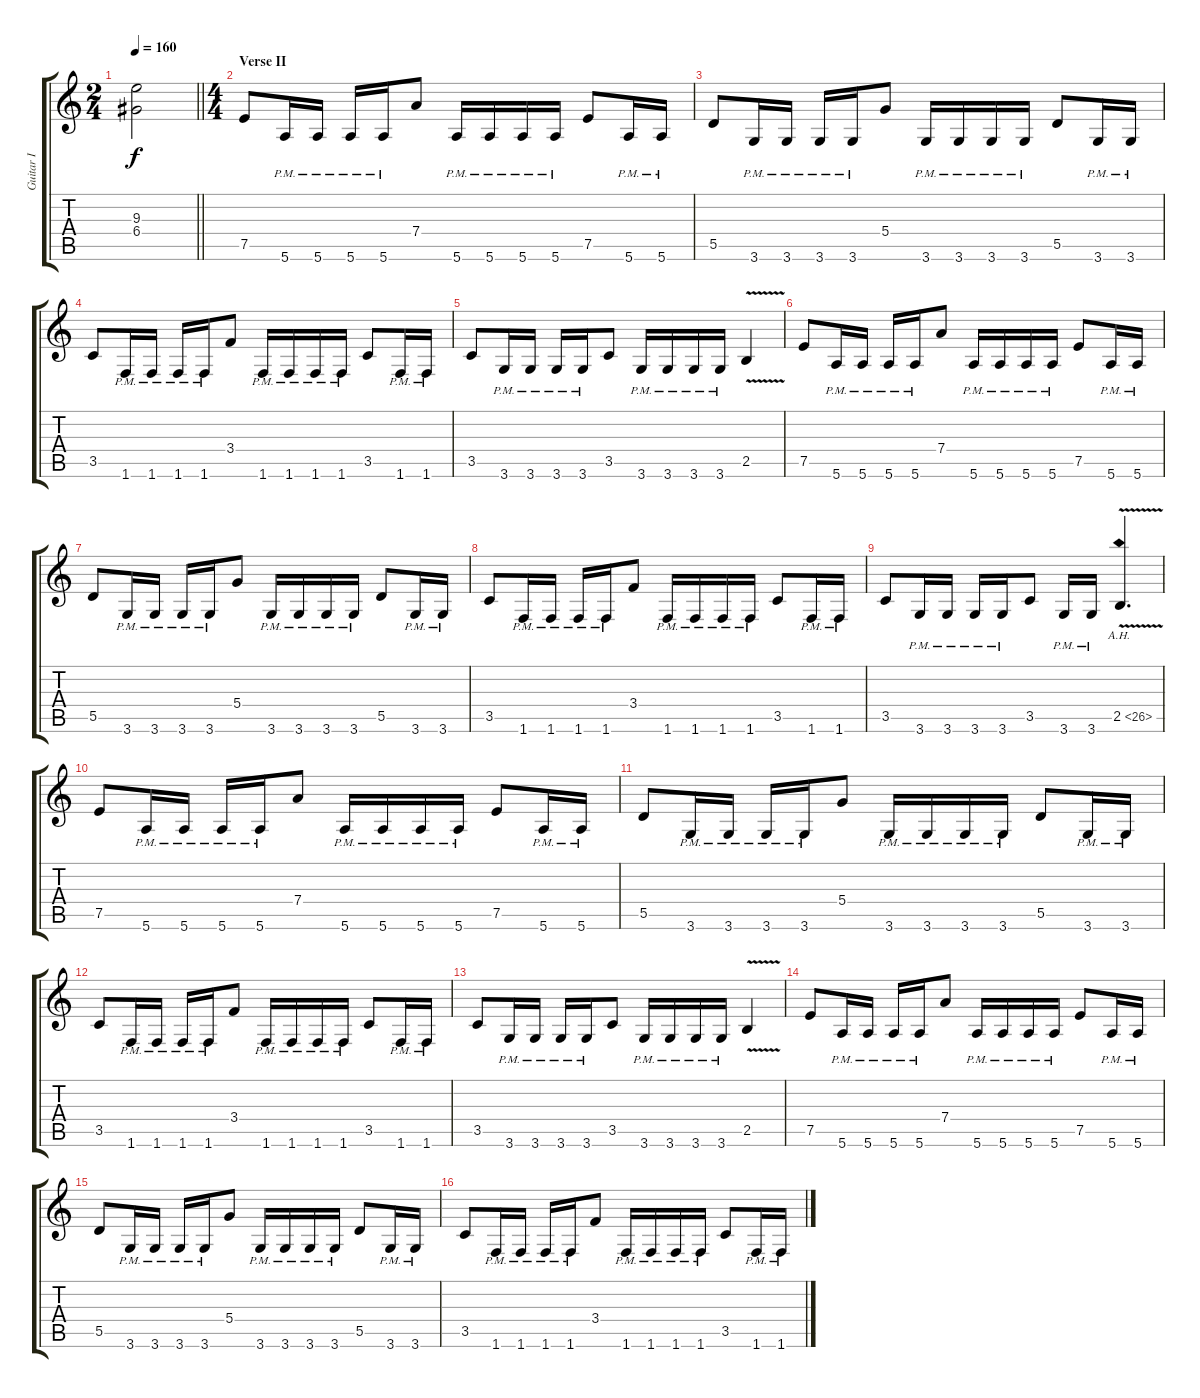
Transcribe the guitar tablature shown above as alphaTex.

\track ("Guitar I" "Guitar I") {instrument overdrivenguitar}
\staff {score tabs}
\tuning (E4 B3 G3 D3 A2 E2) {hide}
\ts (2 4)
\tempo 160
\clef g2
\barLineRight lightlight
\ks c
(9.3{t} 6.4{t}).2{dy f} |
\ts (4 4)
\section ("" "Verse II")
7.5.8 5.6{pm}.16 5.6{pm}.16 5.6{pm}.16 5.6{pm}.16 7.4.8 5.6{pm}.16 5.6{pm}.16 5.6{pm}.16 5.6{pm}.16 7.5.8 5.6{pm}.16 5.6{pm}.16 |
5.5.8 3.6{pm}.16 3.6{pm}.16 3.6{pm}.16 3.6{pm}.16 5.4.8 3.6{pm}.16 3.6{pm}.16 3.6{pm}.16 3.6{pm}.16 5.5.8 3.6{pm}.16 3.6{pm}.16 |
3.5.8 1.6{pm}.16 1.6{pm}.16 1.6{pm}.16 1.6{pm}.16 3.4.8 1.6{pm}.16 1.6{pm}.16 1.6{pm}.16 1.6{pm}.16 3.5.8 1.6{pm}.16 1.6{pm}.16 |
3.5.8 3.6{pm}.16 3.6{pm}.16 3.6{pm}.16 3.6{pm}.16 3.5.8 3.6{pm}.16 3.6{pm}.16 3.6{pm}.16 3.6{pm}.16 2.5{v}.4 |
7.5.8 5.6{pm}.16 5.6{pm}.16 5.6{pm}.16 5.6{pm}.16 7.4.8 5.6{pm}.16 5.6{pm}.16 5.6{pm}.16 5.6{pm}.16 7.5.8 5.6{pm}.16 5.6{pm}.16 |
5.5.8 3.6{pm}.16 3.6{pm}.16 3.6{pm}.16 3.6{pm}.16 5.4.8 3.6{pm}.16 3.6{pm}.16 3.6{pm}.16 3.6{pm}.16 5.5.8 3.6{pm}.16 3.6{pm}.16 |
3.5.8 1.6{pm}.16 1.6{pm}.16 1.6{pm}.16 1.6{pm}.16 3.4.8 1.6{pm}.16 1.6{pm}.16 1.6{pm}.16 1.6{pm}.16 3.5.8 1.6{pm}.16 1.6{pm}.16 |
3.5.8 3.6{pm}.16 3.6{pm}.16 3.6{pm}.16 3.6{pm}.16 3.5.8 3.6{pm}.16 3.6{pm}.16 2.5{ah 24 v}.4{d} |
7.5.8 5.6{pm}.16 5.6{pm}.16 5.6{pm}.16 5.6{pm}.16 7.4.8 5.6{pm}.16 5.6{pm}.16 5.6{pm}.16 5.6{pm}.16 7.5.8 5.6{pm}.16 5.6{pm}.16 |
5.5.8 3.6{pm}.16 3.6{pm}.16 3.6{pm}.16 3.6{pm}.16 5.4.8 3.6{pm}.16 3.6{pm}.16 3.6{pm}.16 3.6{pm}.16 5.5.8 3.6{pm}.16 3.6{pm}.16 |
3.5.8 1.6{pm}.16 1.6{pm}.16 1.6{pm}.16 1.6{pm}.16 3.4.8 1.6{pm}.16 1.6{pm}.16 1.6{pm}.16 1.6{pm}.16 3.5.8 1.6{pm}.16 1.6{pm}.16 |
3.5.8 3.6{pm}.16 3.6{pm}.16 3.6{pm}.16 3.6{pm}.16 3.5.8 3.6{pm}.16 3.6{pm}.16 3.6{pm}.16 3.6{pm}.16 2.5{v}.4 |
7.5.8 5.6{pm}.16 5.6{pm}.16 5.6{pm}.16 5.6{pm}.16 7.4.8 5.6{pm}.16 5.6{pm}.16 5.6{pm}.16 5.6{pm}.16 7.5.8 5.6{pm}.16 5.6{pm}.16 |
5.5.8 3.6{pm}.16 3.6{pm}.16 3.6{pm}.16 3.6{pm}.16 5.4.8 3.6{pm}.16 3.6{pm}.16 3.6{pm}.16 3.6{pm}.16 5.5.8 3.6{pm}.16 3.6{pm}.16 |
3.5.8 1.6{pm}.16 1.6{pm}.16 1.6{pm}.16 1.6{pm}.16 3.4.8 1.6{pm}.16 1.6{pm}.16 1.6{pm}.16 1.6{pm}.16 3.5.8 1.6{pm}.16 1.6{pm}.16
